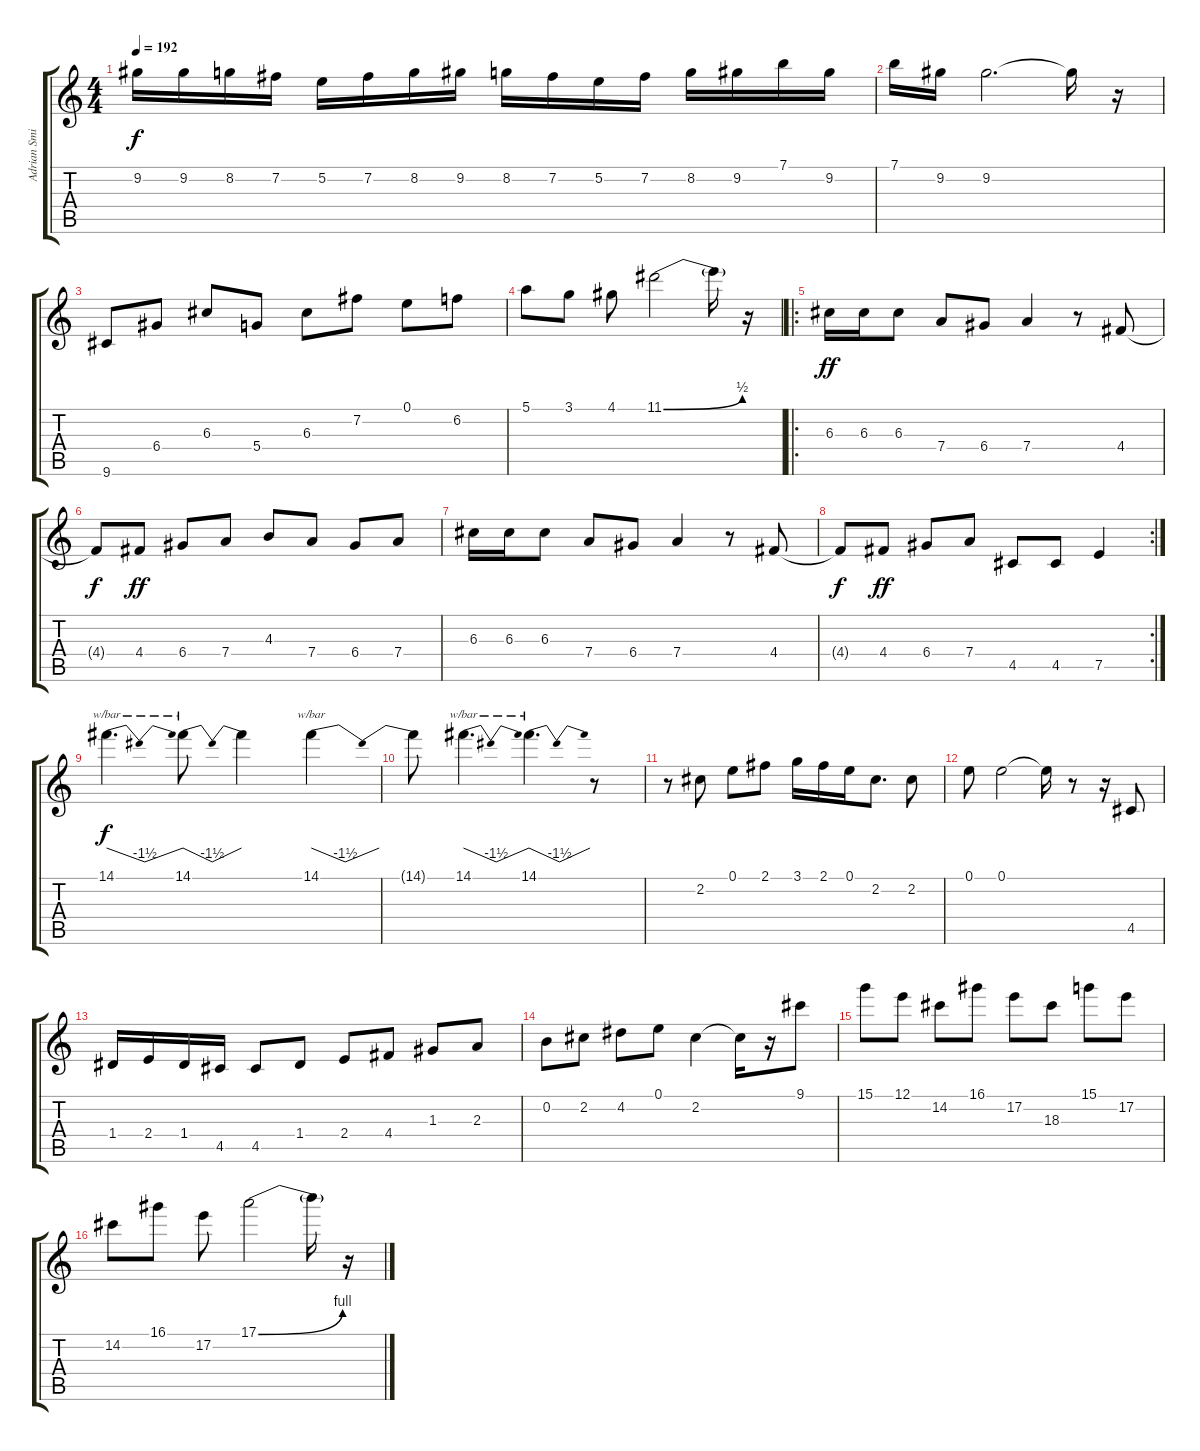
\track ("Adrian Smith" "Adrian Smi") {instrument distortionguitar}
\staff {score tabs}
\tuning (E4 B3 G3 D3 A2 E2) {hide}
\ts (4 4)
\tempo 192
\clef g2
\ks c
9.2.16{dy f} 9.2.16 8.2.16 7.2.16 5.2.16 7.2.16 8.2.16 9.2.16 8.2.16 7.2.16 5.2.16 7.2.16 8.2.16 9.2.16 7.1.16 9.2.16 |
7.1.16 9.2.16 9.2.2{d} 9.2{t}.16 r.16 |
9.6.8 6.4.8 6.3.8 5.4.8 6.3.8 7.2.8 0.1.8 6.2.8 |
5.1.8 3.1.8 4.1.8 11.1{be (bend 0 0 60 2)}.2 11.1{t}.16 r.16 |
\ro
6.3.16{dy ff} 6.3.16 6.3.8 7.4.8 6.4.8 7.4.4 r.8 4.4.8 |
4.4{t}.8{dy f} 4.4.8{dy ff} 6.4.8 7.4.8 4.3.8 7.4.8 6.4.8 7.4.8 |
6.3.16 6.3.16 6.3.8 7.4.8 6.4.8 7.4.4 r.8 4.4.8 |
\rc 2
4.4{t}.8{dy f} 4.4.8{dy ff} 6.4.8 7.4.8 4.5.8 4.5.8 7.5.4 |
14.1.4{d tbe (dip default 0 0 30 -6 60 0) dy f} 14.1.8{tbe (dip default 0 0 30 -6 60 0)} 14.1{t}.4 14.1.4{tbe (dip default 0 0 30 -6 60 0)} |
14.1{t}.8 14.1.4{d tbe (dip default 0 0 30 -6 60 0)} 14.1.4{d tbe (dip default 0 0 30 -6 60 0)} r.8 |
r.8 2.2.8 0.1.8 2.1.8 3.1.16 2.1.16 0.1.16 2.2.8{d} 2.2.8 |
0.1.8 0.1.2 0.1{t}.16 r.8 r.16 4.5.8 |
1.4.16 2.4.16 1.4.16 4.5.16 4.5.8 1.4.8 2.4.8 4.4.8 1.3.8 2.3.8 |
0.2.8 2.2.8 4.2.8 0.1.8 2.2.4 2.2{t}.16 r.16 9.1.8 |
15.1.8 12.1.8 14.2.8 16.1.8 17.2.8 18.3.8 15.1.8 17.2.8 |
14.2.8 16.1.8 17.2.8 17.1{be (bend 0 0 60 4)}.2 17.1{t}.16 r.16
